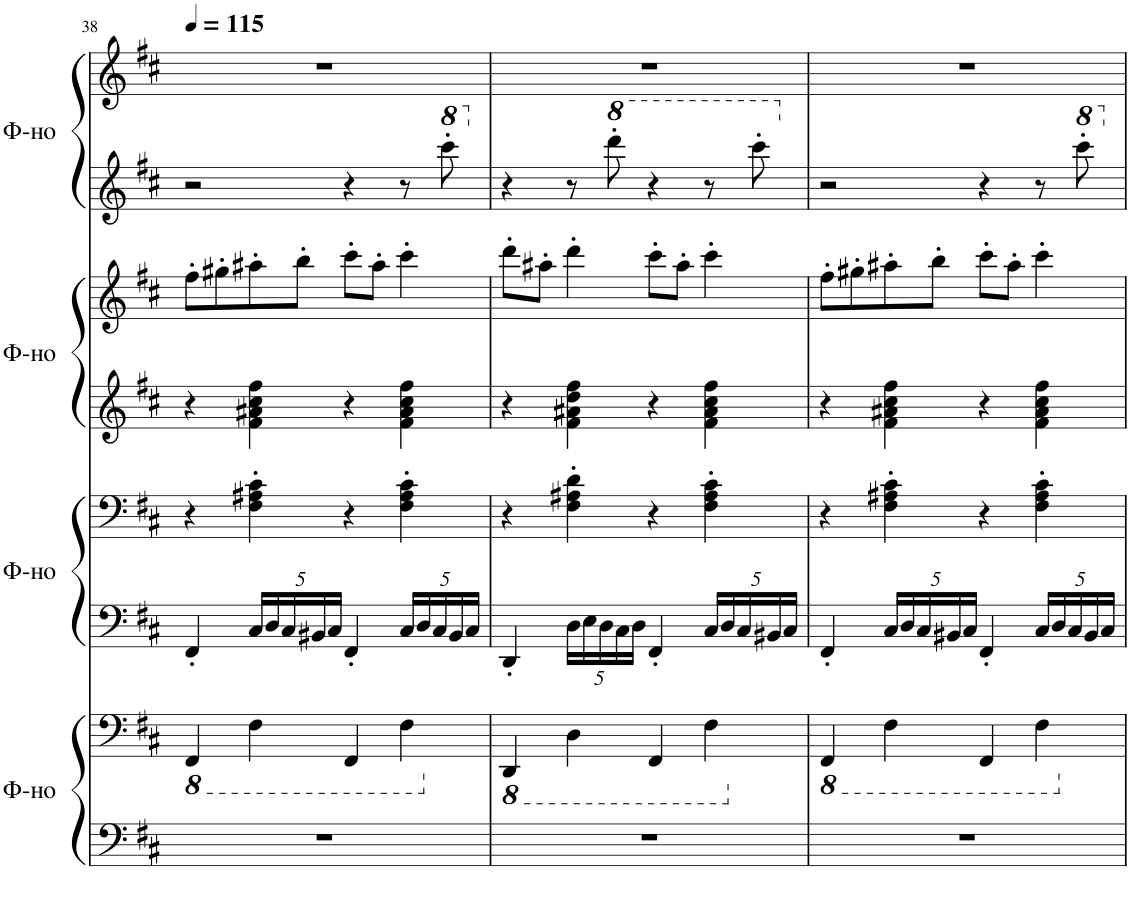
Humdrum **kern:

**kern	**kern	**kern	**kern	**kern	**kern	**kern	**kern
*part4	*part4	*part3	*part3	*part2	*part2	*part1	*part1
*staff8	*staff7	*staff6	*staff5	*staff4	*staff3	*staff2	*staff1
*I"Фортепиано	*	*I"Фортепиано	*	*I"Фортепиано	*	*I"Фортепиано	*
!!LO:PB:g=z
*clefF4	*clefF4	*clefF4	*clefF4	*clefG2	*clefG2	*clefG2	*clefG2
*k[f#c#]	*k[f#c#]	*k[f#c#]	*k[f#c#]	*k[f#c#]	*k[f#c#]	*k[f#c#]	*k[f#c#]
*M4/4	*M4/4	*M4/4	*M4/4	*M4/4	*M4/4	*M4/4	*M4/4
*met(c)	*met(c)	*met(c)	*met(c)	*met(c)	*met(c)	*met(c)	*met(c)
*MM115	*MM115	*MM115	*MM115	*MM115	*MM115	*MM115	*MM115
*	*8ba	*	*	*	*	*	*
=38	=38	=38	=38	=38	=38	=38	=38
1r	4FFF#/	4FF#'/	4r	4r	8ff#'\L	2r	1r
.	.	.	.	.	8gg#X'\	.	.
*	*	*Xbrackettup	*	*	*	*	*
.	4FF#\	20C#/LL	4F#\' 4A#X\' 4c#\'	4f#\ 4a#X\ 4cc#\ 4ff#\	8aa#X'\	.	.
.	.	20D/	.	.	.	.	.
.	.	20C#/	.	.	.	.	.
.	.	.	.	.	8bb'\J	.	.
.	.	20BB#X/	.	.	.	.	.
.	.	20C#/JJ	.	.	.	.	.
.	4FFF#/	4FF#'/	4r	4r	8ccc#'\L	4r	.
.	.	.	.	.	8aa#'\J	.	.
.	4FF#\	20C#/LL	4F#\' 4A#\' 4c#\'	4f#\ 4a#\ 4cc#\ 4ff#\	4ccc#'\	8r	.
.	.	20D/	.	.	.	.	.
.	.	20C#/	.	.	.	.	.
*	*	*	*	*	*	*8va	*
.	.	.	.	.	.	8cccc#'\	.
.	.	20BB#/	.	.	.	.	.
.	.	20C#/JJ	.	.	.	.	.
=39	=39	=39	=39	=39	=39	=39	=39
*	*X8ba	*	*	*	*	*	*
*	*8ba	*	*	*	*	*	*
*	*	*	*	*	*	*X8va	*
1r	4DDD/	4DD'/	4r	4r	8ddd'\L	4r	1r
.	.	.	.	.	8aa#X'\J	.	.
.	4DD\	20D\LL	4F#\' 4A#X\' 4d\'	4f#\ 4a#X\ 4dd\ 4ff#\	4ddd'\	8r	.
.	.	20E\	.	.	.	.	.
.	.	20D\	.	.	.	.	.
*	*	*	*	*	*	*8va	*
.	.	.	.	.	.	8dddd'\	.
.	.	20C#\	.	.	.	.	.
.	.	20D\JJ	.	.	.	.	.
.	4FFF#/	4FF#'/	4r	4r	8ccc#'\L	4r	.
.	.	.	.	.	8aa#'\J	.	.
.	4FF#\	20C#/LL	4F#\' 4A#\' 4c#\'	4f#\ 4a#\ 4cc#\ 4ff#\	4ccc#'\	8r	.
.	.	20D/	.	.	.	.	.
.	.	20C#/	.	.	.	.	.
.	.	.	.	.	.	8cccc#'\	.
.	.	20BB#X/	.	.	.	.	.
.	.	20C#/JJ	.	.	.	.	.
=40	=40	=40	=40	=40	=40	=40	=40
*	*X8ba	*	*	*	*	*	*
*	*8ba	*	*	*	*	*	*
*	*	*	*	*	*	*X8va	*
1r	4FFF#/	4FF#'/	4r	4r	8ff#'\L	2r	1r
.	.	.	.	.	8gg#X'\	.	.
.	4FF#\	20C#/LL	4F#\' 4A#X\' 4c#\'	4f#\ 4a#X\ 4cc#\ 4ff#\	8aa#X'\	.	.
.	.	20D/	.	.	.	.	.
.	.	20C#/	.	.	.	.	.
.	.	.	.	.	8bb'\J	.	.
.	.	20BB#X/	.	.	.	.	.
.	.	20C#/JJ	.	.	.	.	.
.	4FFF#/	4FF#'/	4r	4r	8ccc#'\L	4r	.
.	.	.	.	.	8aa#'\J	.	.
.	4FF#\	20C#/LL	4F#\' 4A#\' 4c#\'	4f#\ 4a#\ 4cc#\ 4ff#\	4ccc#'\	8r	.
.	.	20D/	.	.	.	.	.
.	.	20C#/	.	.	.	.	.
*	*	*	*	*	*	*8va	*
.	.	.	.	.	.	8cccc#'\	.
.	.	20BB#/	.	.	.	.	.
.	.	20C#/JJ	.	.	.	.	.
*	*X8ba	*	*	*	*	*	*
*	*	*	*	*	*	*X8va	*
=	=	=	=	=	=	=	=
*-	*-	*-	*-	*-	*-	*-	*-
